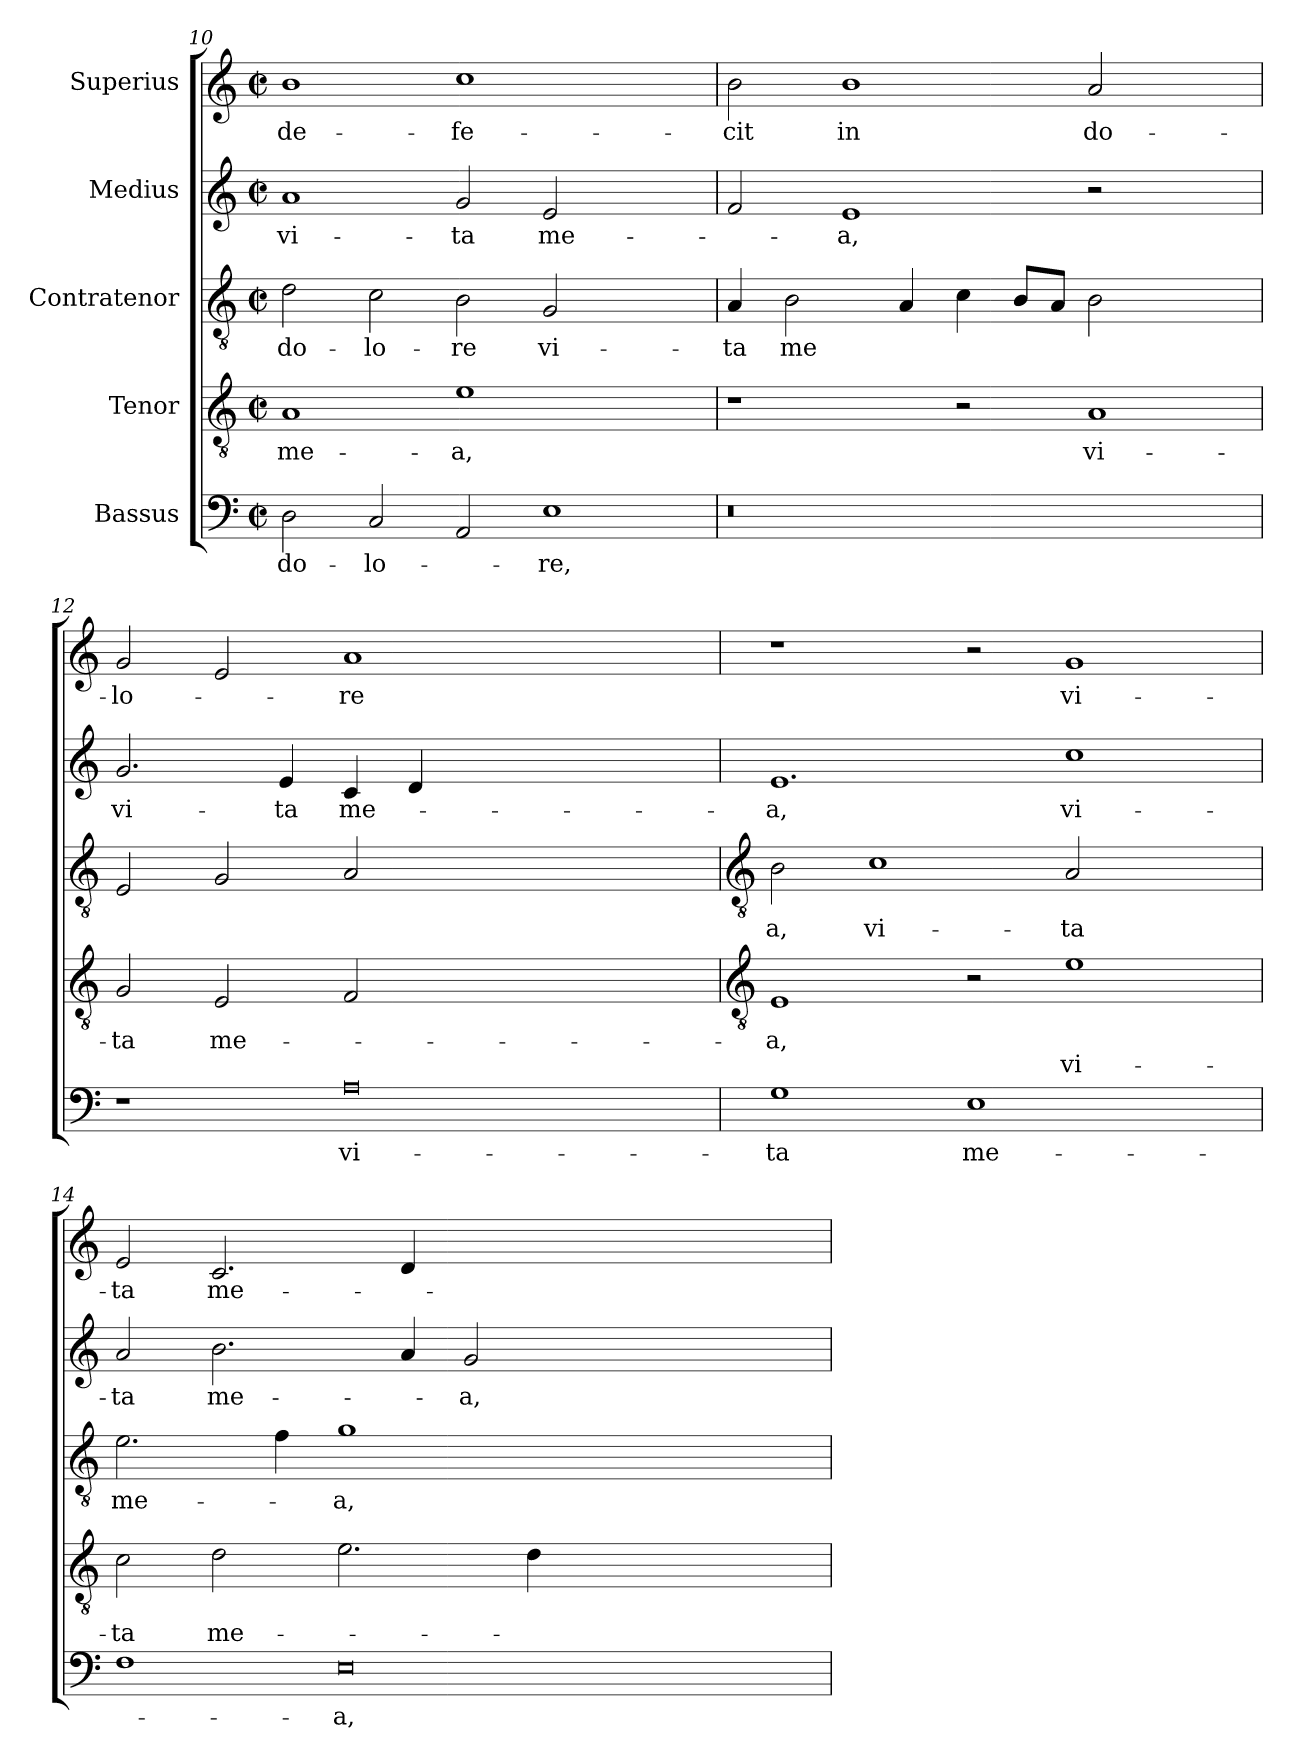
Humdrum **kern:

**kern	**text	**kern	**text	**text	**kern	**text	**kern	**text	**kern	**text
*part5	*part5	*part4	*part4	*part4	*part3	*part3	*part2	*part2	*part1	*part1
*staff5	*staff5	*staff4	*staff4	*staff4	*staff3	*staff3	*staff2	*staff2	*staff1	*staff1
*I"Bassus	*	*I"Tenor	*	*	*I"Contratenor	*	*I"Medius	*	*I"Superius	*
*clefF4	*	*clefGv2	*	*	*clefGv2	*	*clefG2	*	*clefG2	*
*k[]	*	*k[]	*	*	*k[]	*	*k[]	*	*k[]	*
*C:	*	*C:	*	*	*C:	*	*C:	*	*C:	*
*M4/2	*	*M4/2	*	*	*M4/2	*	*M4/2	*	*M4/2	*
*met(c|)	*	*met(c|)	*	*	*met(c|)	*	*met(c|)	*	*met(c|)	*
=10	=10	=10	=10	=10	=10	=10	=10	=10	=10	=10
!	!LO:LY:b	!	!LO:LY:b	!	!	!LO:LY:b	!	!LO:LY:b	!	!LO:LY:b
2D	do-	1A	me-	.	2d	do-	1a	vi-	1b	de-
!	!LO:LY:b	!	!	!	!	!LO:LY:b	!	!	!	!
2C	-lo-	.	.	.	2c	-lo-	.	.	.	.
!	!	!	!LO:LY:b	!	!	!LO:LY:b	!	!LO:LY:b	!	!LO:LY:b
2AA	.	1e	-a,	.	2B	-re	2g	-ta	1cc	-fe-
!	!LO:LY:b	!	!	!	!	!LO:LY:b	!	!LO:LY:b	!	!
1E	-re,	.	.	.	2G	vi-	2e	me-	.	.
.	.	2ryy	.	.	2ryy	.	2ryy	.	2ryy	.
=11	=11	=11	=11	=11	=11	=11	=11	=11	=11	=11
!	!	!	!	!	!	!LO:LY:b	!	!	!	!LO:LY:b
0r	.	1r	.	.	4A	-ta	2f	.	2b	-cit
!	!	!	!	!	!	!LO:LY:b	!	!	!	!
.	.	.	.	.	2B	me	.	.	.	.
!	!	!	!	!	!	!	!	!LO:LY:b	!	!LO:LY:b
.	.	.	.	.	.	.	1e	-a,	1b	in
.	.	.	.	.	4A	.	.	.	.	.
.	.	2r	.	.	4c	.	.	.	.	.
.	.	.	.	.	8BL	.	.	.	.	.
.	.	.	.	.	8AJ	.	.	.	.	.
!	!	!	!LO:LY:b	!	!	!	!	!	!	!LO:LY:b
.	.	1A	vi-	.	2B	.	2r	.	2a	do-
2ryy	.	.	.	.	2ryy	.	2ryy	.	2ryy	.
!!LO:LB:g=z
=12	=12	=12	=12	=12	=12	=12	=12	=12	=12	=12
!	!	!	!LO:LY:b	!	!	!	!	!LO:LY:b	!	!LO:LY:b
1r	.	2G	-ta	.	2E	.	2.g	vi-	2g	-lo-
!	!	!	!LO:LY:b	!	!	!	!	!	!	!
.	.	2E	me-	.	2G	.	.	.	2e	.
!	!	!	!	!	!	!	!	!LO:LY:b	!	!
.	.	.	.	.	.	.	4e	-ta	.	.
!	!LO:LY:b	!	!	!	!	!	!	!LO:LY:b	!	!LO:LY:b
0A	vi-	2F	.	.	2A	.	4c	me-	1a	-re
.	.	.	.	.	.	.	4d	.	.	.
.	.	1.ryy	.	.	1.ryy	.	1.ryy	.	.	.
.	.	.	.	.	.	.	.	.	1ryy	.
!!LO:LB:g=z
=13	=13	=13	=13	=13	=13	=13	=13	=13	=13	=13
*	*	*clefGv2	*	*	*clefGv2	*	*	*	*	*
!	!LO:LY:b	!	!LO:LY:b	!	!	!LO:LY:b	!	!LO:LY:b	!	!
1G	-ta	1E	-a,	.	2B	a,	1.e	-a,	1r	.
!	!	!	!	!	!	!LO:LY:b	!	!	!	!
.	.	.	.	.	1c	vi-	.	.	.	.
!	!LO:LY:b	!	!	!	!	!	!	!	!	!
1E	me-	2r	.	.	.	.	.	.	2r	.
!	!	!	!	!LO:LY:b	!	!LO:LY:b	!	!LO:LY:b	!	!LO:LY:b
.	.	1e	.	vi-	2A	-ta	1cc	vi-	1g	vi-
2ryy	.	.	.	.	2ryy	.	.	.	.	.
=14	=14	=14	=14	=14	=14	=14	=14	=14	=14	=14
!	!	!	!	!LO:LY:b	!	!LO:LY:b	!	!LO:LY:b	!	!LO:LY:b
1F	.	2c	.	-ta	2.e	me-	2a	-ta	2e	-ta
!	!	!	!	!LO:LY:b	!	!	!	!LO:LY:b	!	!LO:LY:b
.	.	2d	.	me-	.	.	2.b	me-	2.c	me-
.	.	.	.	.	4f	.	.	.	.	.
!	!LO:LY:b	!	!	!	!	!LO:LY:b	!	!	!	!
0E	-a,	2.e	.	.	1g	-a,	.	.	.	.
.	.	.	.	.	.	.	4a	.	4d	.
!	!	!	!	!	!	!	!	!LO:LY:b	!	!LO:LY:b
.	.	.	.	.	.	.	2g	-a,	[0eyy	-a,
.	.	4d	.	.	.	.	.	.	.	.
.	.	1.ryy	.	.	1.ryy	.	1.ryy	.	.	.
2ryy	.	.	.	.	.	.	.	.	.	.
=	=	=	=	=	=	=	=	=	=	=
*-	*-	*-	*-	*-	*-	*-	*-	*-	*-	*-
